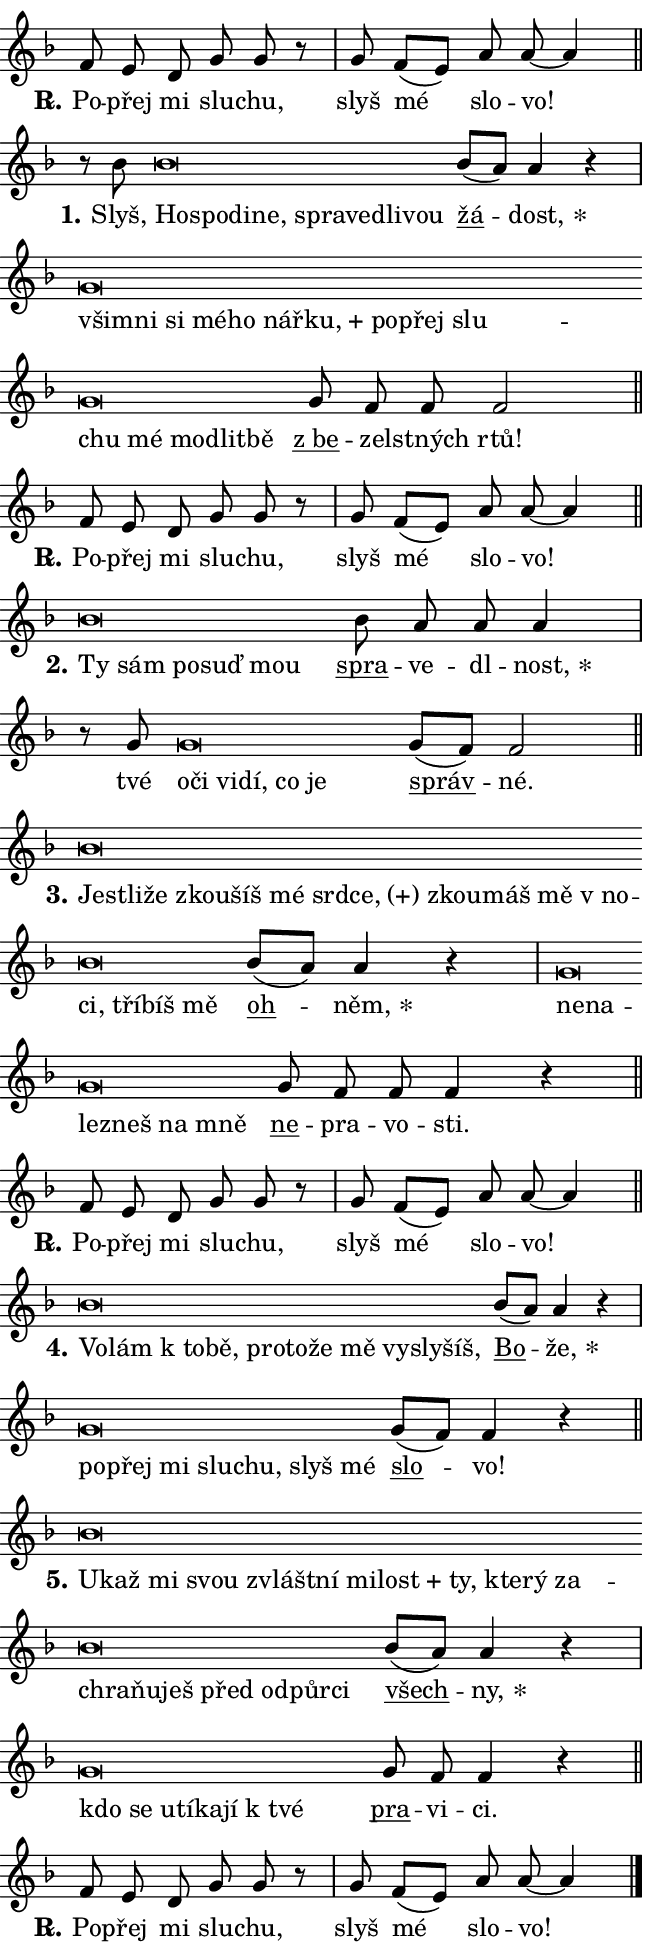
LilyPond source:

\version "2.24.0"
\header { tagline = "" }
\paper {
  indent = 0\cm
  top-margin = 0\cm
  right-margin = 0.13\cm % to fit lyric hyphens
  bottom-margin = 0\cm
  left-margin = 0\cm
  paper-width = 11\cm
  page-breaking = #ly:one-page-breaking
  system-system-spacing.basic-distance = #11
  score-system-spacing.basic-distance = #11
  ragged-last = ##f
}


%% Author: Thomas Morley
%% https://lists.gnu.org/archive/html/lilypond-user/2020-05/msg00002.html
#(define (line-position grob)
"Returns position of @var[grob} in current system:
   @code{'start}, if at first time-step
   @code{'end}, if at last time-step
   @code{'middle} otherwise
"
  (let* ((col (ly:item-get-column grob))
         (ln (ly:grob-object col 'left-neighbor))
         (rn (ly:grob-object col 'right-neighbor))
         (col-to-check-left (if (ly:grob? ln) ln col))
         (col-to-check-right (if (ly:grob? rn) rn col))
         (break-dir-left
           (and
             (ly:grob-property col-to-check-left 'non-musical #f)
             (ly:item-break-dir col-to-check-left)))
         (break-dir-right
           (and
             (ly:grob-property col-to-check-right 'non-musical #f)
             (ly:item-break-dir col-to-check-right))))
        (cond ((eqv? 1 break-dir-left) 'start)
              ((eqv? -1 break-dir-right) 'end)
              (else 'middle))))

#(define (tranparent-at-line-position vctor)
  (lambda (grob)
  "Relying on @code{line-position} select the relevant enry from @var{vctor}.
Used to determine transparency,"
    (case (line-position grob)
      ((end) (not (vector-ref vctor 0)))
      ((middle) (not (vector-ref vctor 1)))
      ((start) (not (vector-ref vctor 2))))))

noteHeadBreakVisibility =
#(define-music-function (break-visibility)(vector?)
"Makes @code{NoteHead}s transparent relying on @var{break-visibility}"
#{
  \override NoteHead.transparent =
    #(tranparent-at-line-position break-visibility)
#})

#(define delete-ledgers-for-transparent-note-heads
  (lambda (grob)
    "Reads whether a @code{NoteHead} is transparent.
If so this @code{NoteHead} is removed from @code{'note-heads} from
@var{grob}, which is supposed to be @code{LedgerLineSpanner}.
As a result ledgers are not printed for this @code{NoteHead}"
    (let* ((nhds-array (ly:grob-object grob 'note-heads))
           (nhds-list
             (if (ly:grob-array? nhds-array)
                 (ly:grob-array->list nhds-array)
                 '()))
           ;; Relies on the transparent-property being done before
           ;; Staff.LedgerLineSpanner.after-line-breaking is executed.
           ;; This is fragile ...
           (to-keep
             (remove
               (lambda (nhd)
                 (ly:grob-property nhd 'transparent #f))
               nhds-list)))
      ;; TODO find a better method to iterate over grob-arrays, similiar
      ;; to filter/remove etc for lists
      ;; For now rebuilt from scratch
      (set! (ly:grob-object grob 'note-heads)  '())
      (for-each
        (lambda (nhd)
          (ly:pointer-group-interface::add-grob grob 'note-heads nhd))
        to-keep))))

squashNotes = {
  \override NoteHead.X-extent = #'(-0.2 . 0.2)
  \override NoteHead.Y-extent = #'(-0.75 . 0)
  \override NoteHead.stencil =
    #(lambda (grob)
       (let ((pos (ly:grob-property grob 'staff-position)))
         (begin
           (if (< pos -7) (display "ERROR: Lower brevis then expected\n") (display ""))
           (if (<= pos -6) ly:text-interface::print ly:note-head::print))))
}
unSquashNotes = {
  \revert NoteHead.X-extent
  \revert NoteHead.Y-extent
  \revert NoteHead.stencil
}

hideNotes = \noteHeadBreakVisibility #begin-of-line-visible
unHideNotes = \noteHeadBreakVisibility #all-visible

% work-around for resetting accidentals
% https://lilypond.org/doc/v2.23/Documentation/notation/displaying-rhythms#unmetered-music
cadenzaMeasure = {
  \cadenzaOff
  \partial 1024 s1024
  \cadenzaOn
}

#(define-markup-command (accent layout props text) (markup?)
  "Underline accented syllable"
  (interpret-markup layout props
    #{\markup \override #'(offset . 4.3) \underline { #text }#}))

responsum = \markup \concat {
  "R" \hspace #-1.05 \path #0.1 #'((moveto 0 0.07) (lineto 0.9 0.8)) \hspace #0.05 "."
}

spaceSize = #0.6828661417322834 % exact space size for TeX Gyre Schola

\layout {
  \context {
    \Staff
    \remove "Time_signature_engraver"
    \override LedgerLineSpanner.after-line-breaking = #delete-ledgers-for-transparent-note-heads
  }
  \context {
    \Lyrics {
      \override LyricSpace.minimum-distance = \spaceSize
      \override LyricText.font-name = #"TeX Gyre Schola"
      \override LyricText.font-size = 1
      \override StanzaNumber.font-name = #"TeX Gyre Schola Bold"
      \override StanzaNumber.font-size = 1
    }
  }
  \context {
    \Score 
    \override NoteHead.text =
      #(lambda (grob) 
        (let ((pos (ly:grob-property grob 'staff-position)))
          #{\markup {
            \combine
              \halign #-0.55 \raise #(if (= pos -6) 0 0.5) \override #'(thickness . 2) \draw-line #'(3.2 . 0)
              \musicglyph "noteheads.sM1"
          }#}))
  }
}

% magnetic-lyrics.ily
%
%   written by
%     Jean Abou Samra <jean@abou-samra.fr>
%     Werner Lemberg <wl@gnu.org>
%
%   adapted by
%     Jiri Hon <jiri.hon@gmail.com>
%
% Version 2022-Apr-15

% https://www.mail-archive.com/lilypond-user@gnu.org/msg149350.html

#(define (Left_hyphen_pointer_engraver context)
   "Collect syllable-hyphen-syllable occurrences in lyrics and store
them in properties.  This engraver only looks to the left.  For
example, if the lyrics input is @code{foo -- bar}, it does the
following.

@itemize @bullet
@item
Set the @code{text} property of the @code{LyricHyphen} grob between
@q{foo} and @q{bar} to @code{foo}.

@item
Set the @code{left-hyphen} property of the @code{LyricText} grob with
text @q{foo} to the @code{LyricHyphen} grob between @q{foo} and
@q{bar}.
@end itemize

Use this auxiliary engraver in combination with the
@code{lyric-@/text::@/apply-@/magnetic-@/offset!} hook."
   (let ((hyphen #f)
         (text #f))
     (make-engraver
      (acknowledgers
       ((lyric-syllable-interface engraver grob source-engraver)
        (set! text grob)))
      (end-acknowledgers
       ((lyric-hyphen-interface engraver grob source-engraver)
        ;(when (not (grob::has-interface grob 'lyric-space-interface))
          (set! hyphen grob)));)
      ((stop-translation-timestep engraver)
       (when (and text hyphen)
         (ly:grob-set-object! text 'left-hyphen hyphen))
       (set! text #f)
       (set! hyphen #f)))))

#(define (lyric-text::apply-magnetic-offset! grob)
   "If the space between two syllables is less than the value in
property @code{LyricText@/.details@/.squash-threshold}, move the right
syllable to the left so that it gets concatenated with the left
syllable.

Use this function as a hook for
@code{LyricText@/.after-@/line-@/breaking} if the
@code{Left_@/hyphen_@/pointer_@/engraver} is active."
   (let ((hyphen (ly:grob-object grob 'left-hyphen #f)))
     (when hyphen
       (let ((left-text (ly:spanner-bound hyphen LEFT)))
         (when (grob::has-interface left-text 'lyric-syllable-interface)
           (let* ((common (ly:grob-common-refpoint grob left-text X))
                  (this-x-ext (ly:grob-extent grob common X))
                  (left-x-ext
                   (begin
                     ;; Trigger magnetism for left-text.
                     (ly:grob-property left-text 'after-line-breaking)
                     (ly:grob-extent left-text common X)))
                  ;; `delta` is the gap width between two syllables.
                  (delta (- (interval-start this-x-ext)
                            (interval-end left-x-ext)))
                  (details (ly:grob-property grob 'details))
                  (threshold (assoc-get 'squash-threshold details 0.2)))
             (when (< delta threshold)
               (let* (;; We have to manipulate the input text so that
                      ;; ligatures crossing syllable boundaries are not
                      ;; disabled.  For languages based on the Latin
                      ;; script this is essentially a beautification.
                      ;; However, for non-Western scripts it can be a
                      ;; necessity.
                      (lt (ly:grob-property left-text 'text))
                      (rt (ly:grob-property grob 'text))
                      (is-space (grob::has-interface hyphen 'lyric-space-interface))
                      (space (if is-space " " ""))
                      (extra-delta (if is-space spaceSize 0))
                      ;; Append new syllable.
                      (ltrt-space (if (and (string? lt) (string? rt))
                                (string-append lt space rt)
                                (make-concat-markup (list lt space rt))))
                      ;; Right-align `ltrt` to the right side.
                      (ltrt-space-markup (grob-interpret-markup
                               grob
                               (make-translate-markup
                                (cons (interval-length this-x-ext) 0)
                                (make-right-align-markup ltrt-space)))))
                 (begin
                   ;; Don't print `left-text`.
                   (ly:grob-set-property! left-text 'stencil #f)
                   ;; Set text and stencil (which holds all collected
                   ;; syllables so far) and shift it to the left.
                   (ly:grob-set-property! grob 'text ltrt-space)
                   (ly:grob-set-property! grob 'stencil ltrt-space-markup)
                   (ly:grob-translate-axis! grob (- (- delta extra-delta)) X))))))))))


#(define (lyric-hyphen::displace-bounds-first grob)
   ;; Make very sure this callback isn't triggered too early.
   (let ((left (ly:spanner-bound grob LEFT))
         (right (ly:spanner-bound grob RIGHT)))
     (ly:grob-property left 'after-line-breaking)
     (ly:grob-property right 'after-line-breaking)
     (ly:lyric-hyphen::print grob)))

squashThreshold = #0.4

\layout {
  \context {
    \Lyrics
    \consists #Left_hyphen_pointer_engraver
    \override LyricText.after-line-breaking =
      #lyric-text::apply-magnetic-offset!
    \override LyricHyphen.stencil = #lyric-hyphen::displace-bounds-first
    \override LyricText.details.squash-threshold = \squashThreshold
    \override LyricHyphen.minimum-distance = 0
    \override LyricHyphen.minimum-length = \squashThreshold
  }
}

squashText = \override LyricText.details.squash-threshold = 9999
unSquashText = \override LyricText.details.squash-threshold = \squashThreshold

leftText = \override LyricText.self-alignment-X = #LEFT
unLeftText = \revert LyricText.self-alignment-X

starOffset = #(lambda (grob) 
                (let ((x_offset (ly:self-alignment-interface::aligned-on-x-parent grob)))
                  (if (= x_offset 0) 0 (+ x_offset 1.2))))

star = #(define-music-function (syllable)(string?)
"Append star separator at the end of a syllable"
#{
  \once \override LyricText.X-offset = #starOffset
  \lyricmode { \markup {
    #syllable
    \override #'((font-name . "TeX Gyre Schola Bold")) \hspace #0.2 \lower #0.65 \larger "*"
  } }
#})

starAccent = #(define-music-function (syllable)(string?)
"Append star separator at the end of a syllable and make accent"
#{
  \once \override LyricText.X-offset = #starOffset
  \lyricmode { \markup {
    \accent #syllable
    \override #'((font-name . "TeX Gyre Schola Bold")) \hspace #0.2 \lower #0.65 \larger "*"
  } }
#})

breath = #(define-music-function (syllable)(string?)
"Append breathing indicator at the end of a syllable"
#{
  \lyricmode { \markup { #syllable "+" } }
#})

optionalBreath = #(define-music-function (syllable)(string?)
"Append optional breathing indicator at the end of a syllable"
#{
  \lyricmode { \markup { #syllable "(+)" } }
#})


\score {
    <<
        \new Voice = "melody" { \cadenzaOn \key f \major \relative { f'8 e d g g r \cadenzaMeasure \bar "|" g f[( e)] a a~ a4 \cadenzaMeasure \bar "||" \break } }
        \new Lyrics \lyricsto "melody" { \lyricmode { \set stanza = \responsum
Po -- přej mi slu -- chu, slyš mé slo -- vo! } }
    >>
    \layout {}
}

\score {
    <<
        \new Voice = "melody" { \cadenzaOn \key f \major \relative { r8 bes'8 \squashNotes bes\breve*1/16 \hideNotes \breve*1/16 \bar "" \breve*1/16 \bar "" \breve*1/16 \bar "" \breve*1/16 \bar "" \breve*1/16 \bar "" \breve*1/16 \breve*1/16 \bar "" \unHideNotes \unSquashNotes \bar "" bes8[( a)] a4 r \cadenzaMeasure \bar "|" \squashNotes g\breve*1/16 \hideNotes \breve*1/16 \bar "" \breve*1/16 \bar "" \breve*1/16 \bar "" \breve*1/16 \bar "" \breve*1/16 \bar "" \breve*1/16 \bar "" \breve*1/16 \bar "" \breve*1/16 \bar "" \breve*1/16 \bar "" \breve*1/16 \bar "" \breve*1/16 \bar "" \breve*1/16 \bar "" \breve*1/16 \breve*1/16 \bar "" \unHideNotes \unSquashNotes \bar "" g8 f f f2 \cadenzaMeasure \bar "||" \break } }
        \new Lyrics \lyricsto "melody" { \lyricmode { \set stanza = "1."
Slyš, \leftText Ho -- \squashText spo -- di -- ne, spra -- ve -- dli -- vou \unLeftText \unSquashText \markup \accent žá -- \star dost, \leftText všim -- \squashText ni si mé -- ho nář -- \breath "ku," po -- přej slu -- chu mé mo -- dlit -- bě \unLeftText \unSquashText \markup \accent "z be" -- ze -- lstných rtů! } }
    >>
    \layout {}
}

\score {
    <<
        \new Voice = "melody" { \cadenzaOn \key f \major \relative { f'8 e d g g r \cadenzaMeasure \bar "|" g f[( e)] a a~ a4 \cadenzaMeasure \bar "||" \break } }
        \new Lyrics \lyricsto "melody" { \lyricmode { \set stanza = \responsum
Po -- přej mi slu -- chu, slyš mé slo -- vo! } }
    >>
    \layout {}
}

\score {
    <<
        \new Voice = "melody" { \cadenzaOn \key f \major \relative { \squashNotes bes'\breve*1/16 \hideNotes \breve*1/16 \bar "" \breve*1/16 \bar "" \breve*1/16 \breve*1/16 \bar "" \unHideNotes \unSquashNotes \bar "" bes8 a a a4 \cadenzaMeasure \bar "|" r8 g8 \squashNotes g\breve*1/16 \hideNotes \breve*1/16 \bar "" \breve*1/16 \bar "" \breve*1/16 \bar "" \breve*1/16 \breve*1/16 \bar "" \unHideNotes \unSquashNotes \bar "" g8[( f)] f2 \cadenzaMeasure \bar "||" \break } }
        \new Lyrics \lyricsto "melody" { \lyricmode { \set stanza = "2."
\leftText Ty \squashText sám po -- suď mou \unLeftText \unSquashText \markup \accent spra -- ve -- dl -- \star nost, tvé \leftText o -- \squashText či vi -- dí, co je \unLeftText \unSquashText \markup \accent správ -- né. } }
    >>
    \layout {}
}

\score {
    <<
        \new Voice = "melody" { \cadenzaOn \key f \major \relative { \squashNotes bes'\breve*1/16 \hideNotes \breve*1/16 \bar "" \breve*1/16 \bar "" \breve*1/16 \bar "" \breve*1/16 \bar "" \breve*1/16 \bar "" \breve*1/16 \bar "" \breve*1/16 \bar "" \breve*1/16 \bar "" \breve*1/16 \bar "" \breve*1/16 \bar "" \breve*1/16 \bar "" \breve*1/16 \bar "" \breve*1/16 \bar "" \breve*1/16 \breve*1/16 \bar "" \unHideNotes \unSquashNotes \bar "" bes8[( a)] a4 r \cadenzaMeasure \bar "|" \squashNotes g\breve*1/16 \hideNotes \breve*1/16 \bar "" \breve*1/16 \bar "" \breve*1/16 \bar "" \breve*1/16 \breve*1/16 \bar "" \unHideNotes \unSquashNotes \bar "" g8 f f f4 r \cadenzaMeasure \bar "||" \break } }
        \new Lyrics \lyricsto "melody" { \lyricmode { \set stanza = "3."
\leftText Je -- \squashText stli -- že zkou -- šíš mé srd -- \optionalBreath ce, zkou -- máš mě "v no" -- ci, tří -- bíš mě \unLeftText \unSquashText \markup \accent oh -- \star něm, \leftText ne -- \squashText na -- lez -- neš na mně \unLeftText \unSquashText \markup \accent ne -- pra -- vo -- sti. } }
    >>
    \layout {}
}

\score {
    <<
        \new Voice = "melody" { \cadenzaOn \key f \major \relative { f'8 e d g g r \cadenzaMeasure \bar "|" g f[( e)] a a~ a4 \cadenzaMeasure \bar "||" \break } }
        \new Lyrics \lyricsto "melody" { \lyricmode { \set stanza = \responsum
Po -- přej mi slu -- chu, slyš mé slo -- vo! } }
    >>
    \layout {}
}

\score {
    <<
        \new Voice = "melody" { \cadenzaOn \key f \major \relative { \squashNotes bes'\breve*1/16 \hideNotes \breve*1/16 \bar "" \breve*1/16 \bar "" \breve*1/16 \bar "" \breve*1/16 \bar "" \breve*1/16 \bar "" \breve*1/16 \bar "" \breve*1/16 \bar "" \breve*1/16 \bar "" \breve*1/16 \breve*1/16 \bar "" \unHideNotes \unSquashNotes \bar "" bes8[( a)] a4 r \cadenzaMeasure \bar "|" \squashNotes g\breve*1/16 \hideNotes \breve*1/16 \bar "" \breve*1/16 \bar "" \breve*1/16 \bar "" \breve*1/16 \bar "" \breve*1/16 \breve*1/16 \bar "" \unHideNotes \unSquashNotes \bar "" g8[( f)] f4 r \cadenzaMeasure \bar "||" \break } }
        \new Lyrics \lyricsto "melody" { \lyricmode { \set stanza = "4."
\leftText Vo -- \squashText lám "k to" -- bě, pro -- to -- že mě vy -- sly -- šíš, \unLeftText \unSquashText \markup \accent Bo -- \star že, \leftText po -- \squashText přej mi slu -- chu, slyš mé \unLeftText \unSquashText \markup \accent slo -- vo! } }
    >>
    \layout {}
}

\score {
    <<
        \new Voice = "melody" { \cadenzaOn \key f \major \relative { \squashNotes bes'\breve*1/16 \hideNotes \breve*1/16 \bar "" \breve*1/16 \bar "" \breve*1/16 \bar "" \breve*1/16 \bar "" \breve*1/16 \bar "" \breve*1/16 \bar "" \breve*1/16 \bar "" \breve*1/16 \bar "" \breve*1/16 \bar "" \breve*1/16 \bar "" \breve*1/16 \bar "" \breve*1/16 \bar "" \breve*1/16 \bar "" \breve*1/16 \bar "" \breve*1/16 \bar "" \breve*1/16 \bar "" \breve*1/16 \breve*1/16 \bar "" \unHideNotes \unSquashNotes \bar "" bes8[( a)] a4 r \cadenzaMeasure \bar "|" \squashNotes g\breve*1/16 \hideNotes \breve*1/16 \bar "" \breve*1/16 \bar "" \breve*1/16 \bar "" \breve*1/16 \bar "" \breve*1/16 \breve*1/16 \bar "" \unHideNotes \unSquashNotes \bar "" g8 f f4 r \cadenzaMeasure \bar "||" \break } }
        \new Lyrics \lyricsto "melody" { \lyricmode { \set stanza = "5."
\leftText U -- \squashText kaž mi svou zvlášt -- ní mi -- \breath "lost" ty, kte -- rý za -- chra -- ňu -- ješ před od -- půr -- ci \unLeftText \unSquashText \markup \accent všech -- \star ny, \leftText kdo \squashText se u -- tí -- ka -- jí "k tvé" \unLeftText \unSquashText \markup \accent pra -- vi -- ci. } }
    >>
    \layout {}
}

\score {
    <<
        \new Voice = "melody" { \cadenzaOn \key f \major \relative { f'8 e d g g r \cadenzaMeasure \bar "|" g f[( e)] a a~ a4 \cadenzaMeasure \bar "||" \break } \bar "|." }
        \new Lyrics \lyricsto "melody" { \lyricmode { \set stanza = \responsum
Po -- přej mi slu -- chu, slyš mé slo -- vo! } }
    >>
    \layout {}
}
